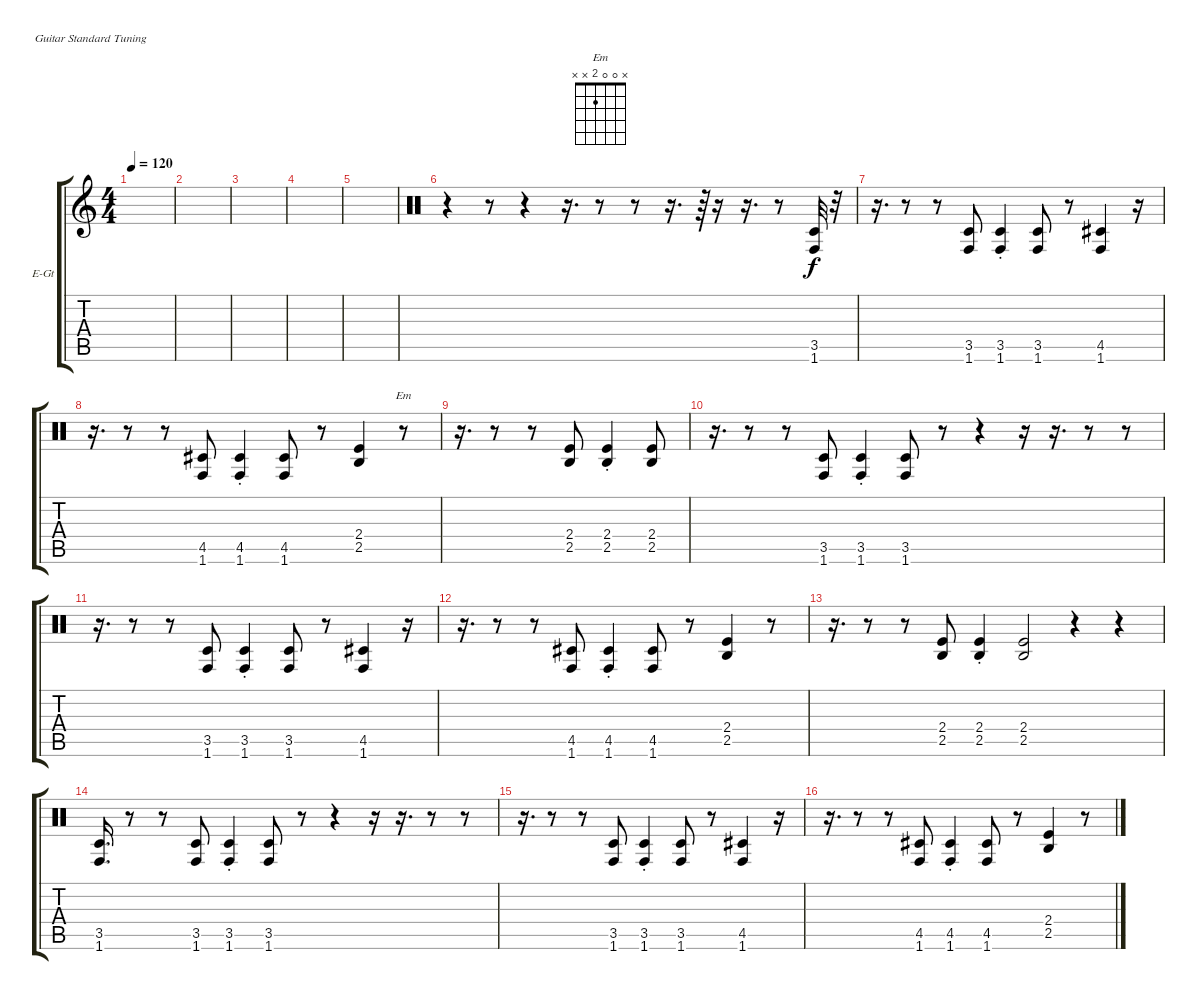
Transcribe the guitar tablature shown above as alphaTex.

\bracketExtendMode groupsimilarinstruments
\firstSystemTrackNameOrientation horizontal
\otherSystemsTrackNameOrientation horizontal
\track ("Electric Guitar 1" "E-Gt") {instrument distortionguitar}
\staff {score tabs}
\tuning (E4 B3 G3 D3 A2 E2)
\chord ("Em" x 0 0 2 x x)
\ts (4 4)
\tempo 120
\clef g2
\ks c
|
|
|
|
|
\clef neutral
r.4 r.8 r.4 r.16{d} r.8 r.8 r.16{d} r.64 r.16 r.16{d} r.8 (1.6 3.5).32 r.32 |
r.16{d} r.8 r.8 (1.6 3.5).8 (1.6{st} 3.5{st}).4 (1.6 3.5).8 r.8 (4.5 1.6).4 r.16 |
r.16{d} r.8 r.8 (1.6 4.5).8 (1.6{st} 4.5{st}).4 (1.6 4.5).8 r.8 (2.4 2.5).4 r.8{ch "Em"} |
r.16{d} r.8 r.8 (2.4 2.5).8 (2.4{st} 2.5{st}).4 (2.4 2.5).8 |
r.16{d} r.8 r.8 (1.6 3.5).8 (1.6{st} 3.5{st}).4 (1.6 3.5).8 r.8 r.4 r.16 r.16{d} r.8 r.8 |
r.16{d} r.8 r.8 (1.6 3.5).8 (1.6{st} 3.5{st}).4 (1.6 3.5).8 r.8 (4.5 1.6).4 r.16 |
r.16{d} r.8 r.8 (1.6 4.5).8 (1.6{st} 4.5{st}).4 (1.6 4.5).8 r.8 (2.4 2.5).4 r.8 |
r.16{d} r.8 r.8 (2.4 2.5).8 (2.4{st} 2.5{st}).4 (2.4 2.5).2 r.4 r.4 |
(3.5 1.6).16{d} r.8 r.8 (1.6 3.5).8 (1.6{st} 3.5{st}).4 (1.6 3.5).8 r.8 r.4 r.16 r.16{d} r.8 r.8 |
r.16{d} r.8 r.8 (1.6 3.5).8 (1.6{st} 3.5{st}).4 (1.6 3.5).8 r.8 (4.5 1.6).4 r.16 |
r.16{d} r.8 r.8 (1.6 4.5).8 (1.6{st} 4.5{st}).4 (1.6 4.5).8 r.8 (2.4 2.5).4 r.8
